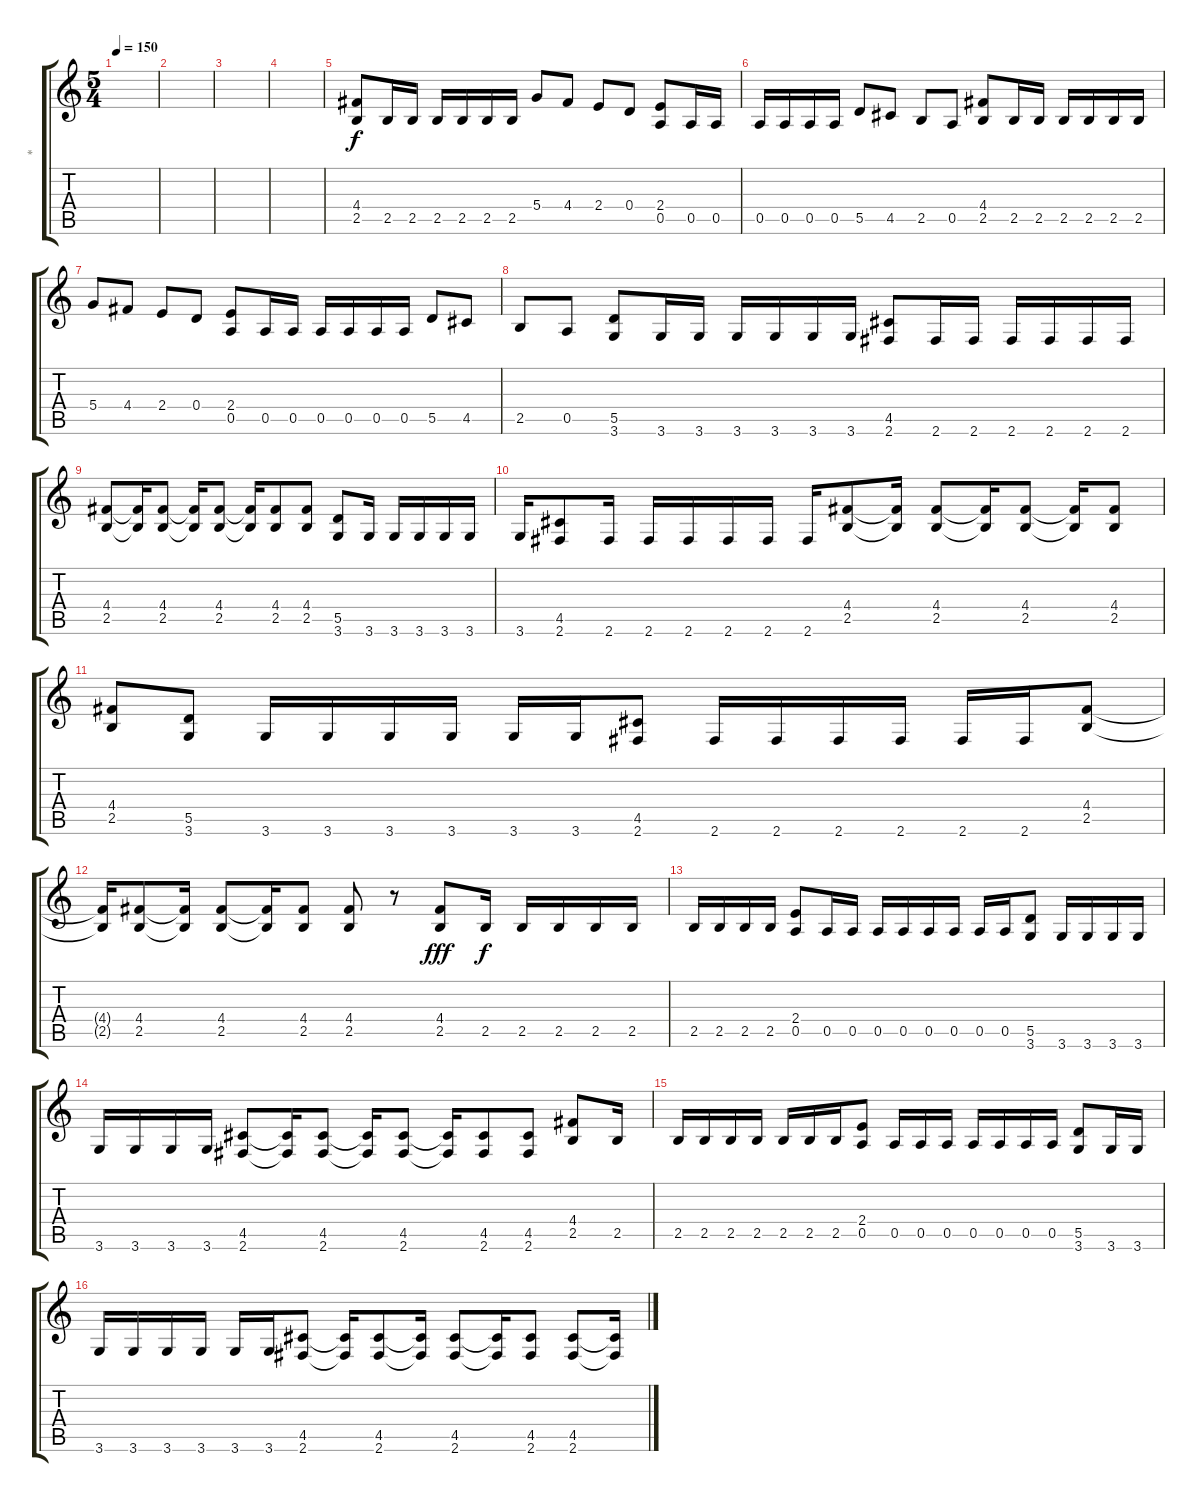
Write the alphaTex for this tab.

\track ("*" "*") {instrument distortionguitar}
\staff {score tabs}
\tuning (E4 B3 G3 D3 A2 E2) {hide}
\ts (5 4)
\tempo 150
\clef g2
\ks c
|
|
|
|
(4.4 2.5).8{balance 8} 2.5.16 2.5.16 2.5.16 2.5.16 2.5.16 2.5.16 5.4.8 4.4.8 2.4.8 0.4.8 (2.4 0.5).8 0.5.16 0.5.16 |
0.5.16 0.5.16 0.5.16 0.5.16 5.5.8 4.5.8 2.5.8 0.5.8 (4.4 2.5).8 2.5.16 2.5.16 2.5.16 2.5.16 2.5.16 2.5.16 |
5.4.8 4.4.8 2.4.8 0.4.8 (2.4 0.5).8 0.5.16 0.5.16 0.5.16 0.5.16 0.5.16 0.5.16 5.5.8 4.5.8 |
2.5.8 0.5.8 (5.5 3.6).8 3.6.16 3.6.16 3.6.16 3.6.16 3.6.16 3.6.16 (4.5 2.6).8 2.6.16 2.6.16 2.6.16 2.6.16 2.6.16 2.6.16 |
(4.4 2.5).8 (4.4{t} 2.5{t}).16 (4.4 2.5).8 (4.4{t} 2.5{t}).16 (4.4 2.5).8 (4.4{t} 2.5{t}).16 (4.4 2.5).8 (4.4 2.5).8 (5.5 3.6).8 3.6.16 3.6.16 3.6.16 3.6.16 3.6.16 |
3.6.16 (4.5 2.6).8 2.6.16 2.6.16 2.6.16 2.6.16 2.6.16 2.6.16 (4.4 2.5).8 (4.4{t} 2.5{t}).16 (4.4 2.5).8 (4.4{t} 2.5{t}).16 (4.4 2.5).8 (4.4{t} 2.5{t}).16 (4.4 2.5).8 |
(4.4 2.5).8 (5.5 3.6).8 3.6.16 3.6.16 3.6.16 3.6.16 3.6.16 3.6.16 (4.5 2.6).8 2.6.16 2.6.16 2.6.16 2.6.16 2.6.16 2.6.16 (4.4 2.5).8 |
(4.4{t} 2.5{t}).16 (4.4 2.5).8 (4.4{t} 2.5{t}).16 (4.4 2.5).8 (4.4{t} 2.5{t}).16 (4.4 2.5).8 (4.4 2.5).8 r.8 (4.4 2.5).8{dy fff} 2.5.16{dy f} 2.5.16 2.5.16 2.5.16 2.5.16 |
2.5.16 2.5.16 2.5.16 2.5.16 (2.4 0.5).8 0.5.16 0.5.16 0.5.16 0.5.16 0.5.16 0.5.16 0.5.16 0.5.16 (5.5 3.6).8 3.6.16 3.6.16 3.6.16 3.6.16 |
3.6.16 3.6.16 3.6.16 3.6.16 (4.5 2.6).8 (4.5{t} 2.6{t}).16 (4.5 2.6).8 (4.5{t} 2.6{t}).16 (4.5 2.6).8 (4.5{t} 2.6{t}).16 (4.5 2.6).8 (4.5 2.6).8 (4.4 2.5).8 2.5.16 |
2.5.16 2.5.16 2.5.16 2.5.16 2.5.16 2.5.16 2.5.16 (2.4 0.5).8 0.5.16 0.5.16 0.5.16 0.5.16 0.5.16 0.5.16 0.5.16 (5.5 3.6).8 3.6.16 3.6.16 |
3.6.16 3.6.16 3.6.16 3.6.16 3.6.16 3.6.16 (4.5 2.6).8 (4.5{t} 2.6{t}).16 (4.5 2.6).8 (4.5{t} 2.6{t}).16 (4.5 2.6).8 (4.5{t} 2.6{t}).16 (4.5 2.6).8 (4.5 2.6).8 (4.5{t} 2.6{t}).16
